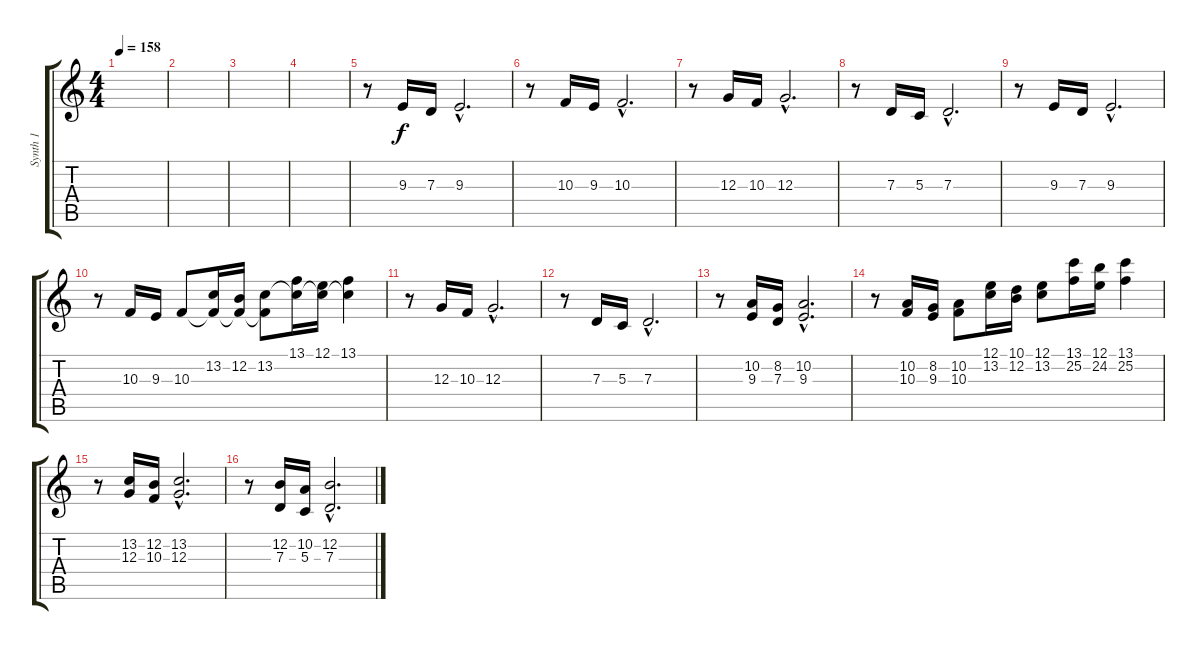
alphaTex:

\track ("Synth 1" "Synth 1") {instrument lead4chiff}
\staff {score tabs}
\tuning (E4 B3 G3 D3 A2 E2) {hide}
\ts (4 4)
\tempo 158
\clef g2
\ks c
|
|
|
|
r.8 9.3.16 7.3.16 9.3{hac}.2{d} |
r.8 10.3.16 9.3.16 10.3{hac}.2{d} |
r.8 12.3.16 10.3.16 12.3{hac}.2{d} |
r.8 7.3.16 5.3.16 7.3{hac}.2{d} |
r.8 9.3.16 7.3.16 9.3{hac}.2{d} |
r.8 10.3.16 9.3.16 10.3.8 (13.2 10.3{t}).16 (12.2 10.3{t}).16 (13.2 10.3{t}).8 (13.1 13.2{t}).16 (12.1 13.2{t}).16 (13.1 13.2{t}).4 |
r.8 12.3.16 10.3.16 12.3{hac}.2{d} |
r.8 7.3.16 5.3.16 7.3{hac}.2{d} |
r.8 (10.2 9.3).16 (8.2 7.3).16 (10.2{hac} 9.3{hac}).2{d} |
r.8 (10.2 10.3).16 (8.2 9.3).16 (10.2 10.3).8 (12.1 13.2).16 (10.1 12.2).16 (12.1 13.2).8 (13.1 25.2).16 (12.1 24.2).16 (13.1 25.2).4 |
r.8 (13.2 12.3).16 (12.2 10.3).16 (13.2{hac} 12.3{hac}).2{d} |
r.8 (12.2 7.3).16 (10.2 5.3).16 (12.2{hac} 7.3{hac}).2{d}
